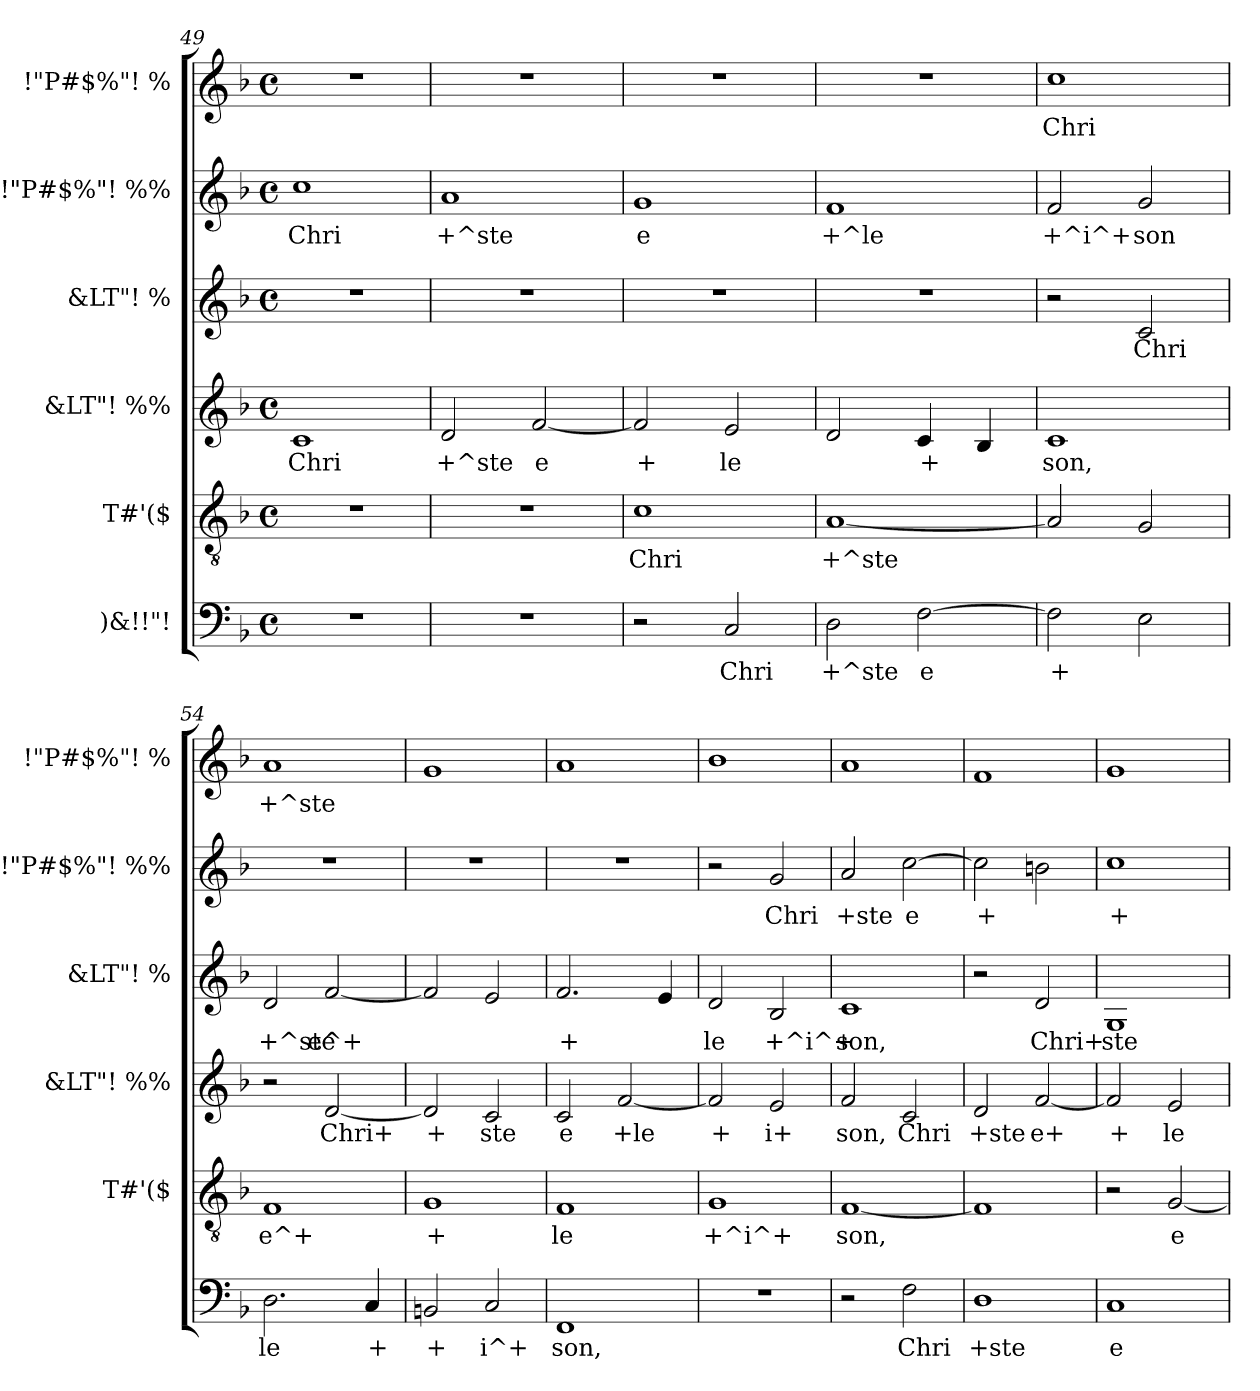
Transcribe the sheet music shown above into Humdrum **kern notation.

**kern	**text	**kern	**text	**kern	**text	**kern	**text	**kern	**text	**kern	**text
*part6	*part6	*part5	*part5	*part4	*part4	*part3	*part3	*part2	*part2	*part1	*part1
*staff6	*staff6	*staff5	*staff5	*staff4	*staff4	*staff3	*staff3	*staff2	*staff2	*staff1	*staff1
*I")&!!"!	*	*I"T#'($	*	*I"&LT"! %%	*	*I"&LT"! %	*	*I"!"P#$%"! %%	*	*I"!"P#$%"! %	*
*	*	*I'T#'($	*	*I'&LT"! %%	*	*I'&LT"! %	*	*I'!"P#$%"! %%	*	*I'!"P#$%"! %	*
!!LO:LB:g=z
*clefF4	*	*clefGv2	*	*clefG2	*	*clefG2	*	*clefG2	*	*clefG2	*
*k[b-]	*	*k[b-]	*	*k[b-]	*	*k[b-]	*	*k[b-]	*	*k[b-]	*
*F:	*	*F:	*	*F:	*	*F:	*	*F:	*	*F:	*
*M4/4	*	*M4/4	*	*M4/4	*	*M4/4	*	*M4/4	*	*M4/4	*
*met(c)	*	*met(c)	*	*met(c)	*	*met(c)	*	*met(c)	*	*met(c)	*
=49	=49	=49	=49	=49	=49	=49	=49	=49	=49	=49	=49
!	!	!	!	!	!LO:LY:b:cj	!	!	!	!LO:LY:b:cj	!	!
1r	.	1r	.	1c	Chri	1r	.	1cc	Chri	1r	.
=50	=50	=50	=50	=50	=50	=50	=50	=50	=50	=50	=50
!	!	!	!	!	!LO:LY:b:cj	!	!	!	!LO:LY:b:cj	!	!
1r	.	1r	.	2d/	+^ste	1r	.	1a	+^ste	1r	.
!	!	!	!	!	!LO:LY:b:cj	!	!	!	!	!	!
.	.	.	.	[<2f/	e	.	.	.	.	.	.
=51	=51	=51	=51	=51	=51	=51	=51	=51	=51	=51	=51
!	!	!	!LO:LY:b:cj	!	!LO:LY:b:cj	!	!	!	!LO:LY:b:cj	!	!
2r	.	1c	Chri	2f/]	+	1r	.	1g	e	1r	.
!	!LO:LY:b:cj	!	!	!	!LO:LY:b:cj	!	!	!	!	!	!
2C/	Chri	.	.	2e/	le	.	.	.	.	.	.
=52	=52	=52	=52	=52	=52	=52	=52	=52	=52	=52	=52
!	!LO:LY:b:cj	!	!LO:LY:b:cj	!	!LO:LY:b:cj	!	!	!	!LO:LY:b:cj	!	!
2D\	+^ste	[<1A	+^ste	2d/	.	1r	.	1f	+^le	1r	.
!	!LO:LY:b:cj	!	!	!	!LO:LY:b:cj	!	!	!	!	!	!
[>2F\	e	.	.	4c/	+	.	.	.	.	.	.
!	!	!	!	!	!LO:LY:b:cj	!	!	!	!	!	!
.	.	.	.	4B-/	.	.	.	.	.	.	.
=53	=53	=53	=53	=53	=53	=53	=53	=53	=53	=53	=53
!	!LO:LY:b:cj	!	!LO:LY:b:cj	!	!LO:LY:b:cj	!	!	!	!LO:LY:b:cj	!	!LO:LY:b:cj
2F\]	+	2A/]	.	1c	son,	2r	.	2f/	+^i^+	1cc	Chri
!	!LO:LY:b:cj	!	!LO:LY:b:cj	!	!	!	!LO:LY:b	!	!LO:LY:b:cj	!	!
2E\	.	2G/	.	.	.	2c/	Chri	2g/	son	.	.
=54	=54	=54	=54	=54	=54	=54	=54	=54	=54	=54	=54
!	!LO:LY:b:cj	!	!LO:LY:b:cj	!	!	!	!LO:LY:b	!	!	!	!LO:LY:b:cj
2.D\	le	1F	e^+	2r	.	2d/	+^ste	1r	.	1a	+^ste
!	!	!	!	!	!LO:LY:b:cj	!	!LO:LY:b	!	!	!	!
.	.	.	.	[>2d/	Chri+	[>2f/	e^+	.	.	.	.
!	!LO:LY:b:cj	!	!	!	!	!	!	!	!	!	!
4C/	+	.	.	.	.	.	.	.	.	.	.
!!LO:PB:g=z
=55	=55	=55	=55	=55	=55	=55	=55	=55	=55	=55	=55
!	!LO:LY:b:cj	!	!LO:LY:b:cj	!	!LO:LY:b:cj	!	!LO:LY:b	!	!	!	!LO:LY:b:cj
2BBn/	+	1G	+	2d/]	+	2f/]	.	1r	.	1g	.
!	!LO:LY:b:cj	!	!	!	!LO:LY:b:cj	!	!LO:LY:b	!	!	!	!
2C/	i^+	.	.	2c/	ste	2e/	.	.	.	.	.
=56	=56	=56	=56	=56	=56	=56	=56	=56	=56	=56	=56
!	!LO:LY:b:cj	!	!LO:LY:b:cj	!	!LO:LY:b:cj	!	!LO:LY:b	!	!	!	!LO:LY:b:cj
1FF	son,	1F	le	2c/	e	2.f/	+	1r	.	1a	.
!	!	!	!	!	!LO:LY:b:cj	!	!	!	!	!	!
.	.	.	.	[<2f/	+le	.	.	.	.	.	.
!	!	!	!	!	!	!	!LO:LY:b	!	!	!	!
.	.	.	.	.	.	4e/	.	.	.	.	.
=57	=57	=57	=57	=57	=57	=57	=57	=57	=57	=57	=57
!	!	!	!LO:LY:b:cj	!	!LO:LY:b:cj	!	!LO:LY:b	!	!	!	!LO:LY:b:cj
1r	.	1G	+^i^+	2f/]	+	2d/	le	2r	.	1b-	.
!	!	!	!	!	!LO:LY:b:cj	!	!LO:LY:b	!	!LO:LY:b:cj	!	!
.	.	.	.	2e/	i+	2B-/	+^i^+	2g/	Chri	.	.
=58	=58	=58	=58	=58	=58	=58	=58	=58	=58	=58	=58
!	!	!	!LO:LY:b:cj	!	!LO:LY:b:cj	!	!LO:LY:b	!	!LO:LY:b:cj	!	!LO:LY:b:cj
2r	.	[<1F	son,	2f/	son,	1c	son,	2a/	+ste	1a	.
!	!LO:LY:b:cj	!	!	!	!LO:LY:b:cj	!	!	!	!LO:LY:b:cj	!	!
2F\	Chri	.	.	2c/	Chri	.	.	[>2cc\	e	.	.
=59	=59	=59	=59	=59	=59	=59	=59	=59	=59	=59	=59
!	!LO:LY:b:cj	!	!LO:LY:b:cj	!	!LO:LY:b:cj	!	!	!	!LO:LY:b:cj	!	!LO:LY:b:cj
1D	+ste	1F]	.	2d/	+ste	2r	.	2cc\]	+	1f	.
!	!	!	!	!	!LO:LY:b:cj	!	!LO:LY:b	!	!LO:LY:b:cj	!	!
.	.	.	.	[<2f/	e+	2d/	Chri+	2bn\	.	.	.
!!LO:LB:g=z
=60	=60	=60	=60	=60	=60	=60	=60	=60	=60	=60	=60
!	!LO:LY:b:cj	!	!	!	!LO:LY:b:cj	!	!LO:LY:b	!	!LO:LY:b:cj	!	!LO:LY:b:cj
1C	e	2r	.	2f/]	+	1G	ste	1cc	+	1g	.
!	!	!	!LO:LY:b:cj	!	!LO:LY:b:cj	!	!	!	!	!	!
.	.	[<2G/	e	2e/	le	.	.	.	.	.	.
=	=	=	=	=	=	=	=	=	=	=	=
*-	*-	*-	*-	*-	*-	*-	*-	*-	*-	*-	*-
